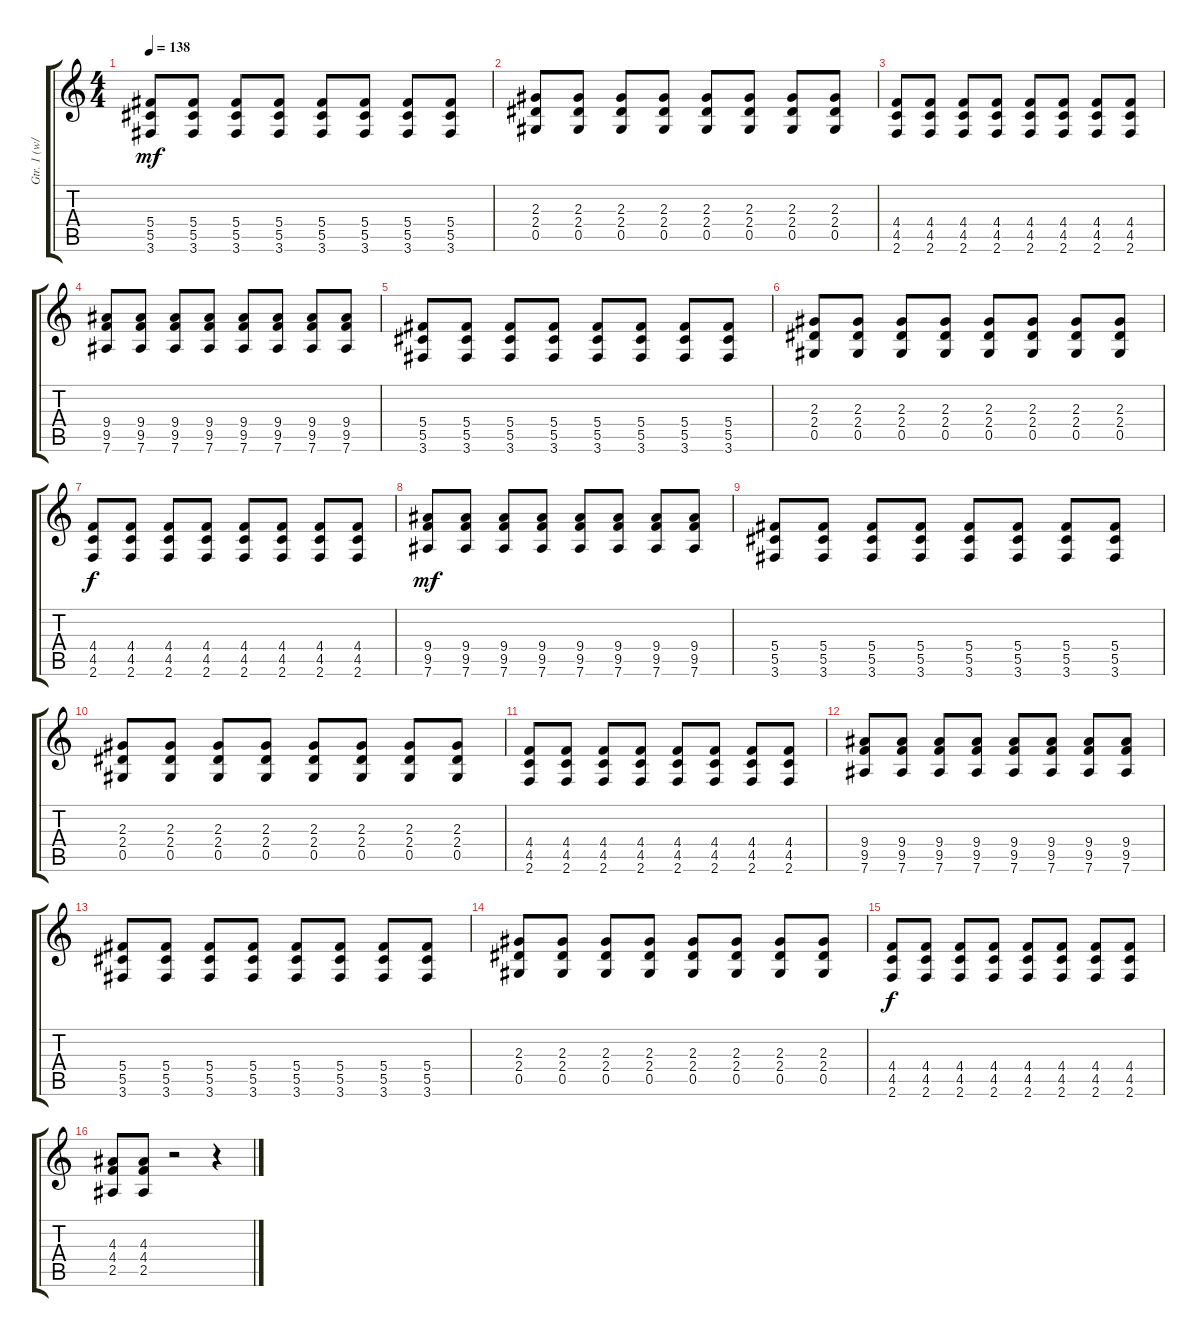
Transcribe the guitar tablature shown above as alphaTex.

\track ("Gtr. 1 (w/dist.)" "Gtr. 1 (w/") {instrument overdrivenguitar}
\staff {score tabs}
\tuning (Eb4 Bb3 Gb3 Db3 Ab2 Eb2) {hide}
\ts (4 4)
\tempo 138
\clef g2
\ks c
(5.4 5.5 3.6).8{dy mf} (5.4 5.5 3.6).8 (5.4 5.5 3.6).8 (5.4 5.5 3.6).8 (5.4 5.5 3.6).8 (5.4 5.5 3.6).8 (5.4 5.5 3.6).8 (5.4 5.5 3.6).8 |
(2.3 2.4 0.5).8 (2.3 2.4 0.5).8 (2.3 2.4 0.5).8 (2.3 2.4 0.5).8 (2.3 2.4 0.5).8 (2.3 2.4 0.5).8 (2.3 2.4 0.5).8 (2.3 2.4 0.5).8 |
(4.4 4.5 2.6).8 (4.4 4.5 2.6).8 (4.4 4.5 2.6).8 (4.4 4.5 2.6).8 (4.4 4.5 2.6).8 (4.4 4.5 2.6).8 (4.4 4.5 2.6).8 (4.4 4.5 2.6).8 |
(9.4 9.5 7.6).8 (9.4 9.5 7.6).8 (9.4 9.5 7.6).8 (9.4 9.5 7.6).8 (9.4 9.5 7.6).8 (9.4 9.5 7.6).8 (9.4 9.5 7.6).8 (9.4 9.5 7.6).8 |
(5.4 5.5 3.6).8 (5.4 5.5 3.6).8 (5.4 5.5 3.6).8 (5.4 5.5 3.6).8 (5.4 5.5 3.6).8 (5.4 5.5 3.6).8 (5.4 5.5 3.6).8 (5.4 5.5 3.6).8 |
(2.3 2.4 0.5).8 (2.3 2.4 0.5).8 (2.3 2.4 0.5).8 (2.3 2.4 0.5).8 (2.3 2.4 0.5).8 (2.3 2.4 0.5).8 (2.3 2.4 0.5).8 (2.3 2.4 0.5).8 |
(4.4 4.5 2.6).8{dy f} (4.4 4.5 2.6).8 (4.4 4.5 2.6).8 (4.4 4.5 2.6).8 (4.4 4.5 2.6).8 (4.4 4.5 2.6).8 (4.4 4.5 2.6).8 (4.4 4.5 2.6).8 |
(9.4 9.5 7.6).8{dy mf} (9.4 9.5 7.6).8 (9.4 9.5 7.6).8 (9.4 9.5 7.6).8 (9.4 9.5 7.6).8 (9.4 9.5 7.6).8 (9.4 9.5 7.6).8 (9.4 9.5 7.6).8 |
(5.4 5.5 3.6).8 (5.4 5.5 3.6).8 (5.4 5.5 3.6).8 (5.4 5.5 3.6).8 (5.4 5.5 3.6).8 (5.4 5.5 3.6).8 (5.4 5.5 3.6).8 (5.4 5.5 3.6).8 |
(2.3 2.4 0.5).8 (2.3 2.4 0.5).8 (2.3 2.4 0.5).8 (2.3 2.4 0.5).8 (2.3 2.4 0.5).8 (2.3 2.4 0.5).8 (2.3 2.4 0.5).8 (2.3 2.4 0.5).8 |
(4.4 4.5 2.6).8 (4.4 4.5 2.6).8 (4.4 4.5 2.6).8 (4.4 4.5 2.6).8 (4.4 4.5 2.6).8 (4.4 4.5 2.6).8 (4.4 4.5 2.6).8 (4.4 4.5 2.6).8 |
(9.4 9.5 7.6).8 (9.4 9.5 7.6).8 (9.4 9.5 7.6).8 (9.4 9.5 7.6).8 (9.4 9.5 7.6).8 (9.4 9.5 7.6).8 (9.4 9.5 7.6).8 (9.4 9.5 7.6).8 |
(5.4 5.5 3.6).8 (5.4 5.5 3.6).8 (5.4 5.5 3.6).8 (5.4 5.5 3.6).8 (5.4 5.5 3.6).8 (5.4 5.5 3.6).8 (5.4 5.5 3.6).8 (5.4 5.5 3.6).8 |
(2.3 2.4 0.5).8 (2.3 2.4 0.5).8 (2.3 2.4 0.5).8 (2.3 2.4 0.5).8 (2.3 2.4 0.5).8 (2.3 2.4 0.5).8 (2.3 2.4 0.5).8 (2.3 2.4 0.5).8 |
(4.4 4.5 2.6).8{dy f} (4.4 4.5 2.6).8 (4.4 4.5 2.6).8 (4.4 4.5 2.6).8 (4.4 4.5 2.6).8 (4.4 4.5 2.6).8 (4.4 4.5 2.6).8 (4.4 4.5 2.6).8 |
(4.3 4.4 2.5).8 (4.3 4.4 2.5).8 r.2 r.4
